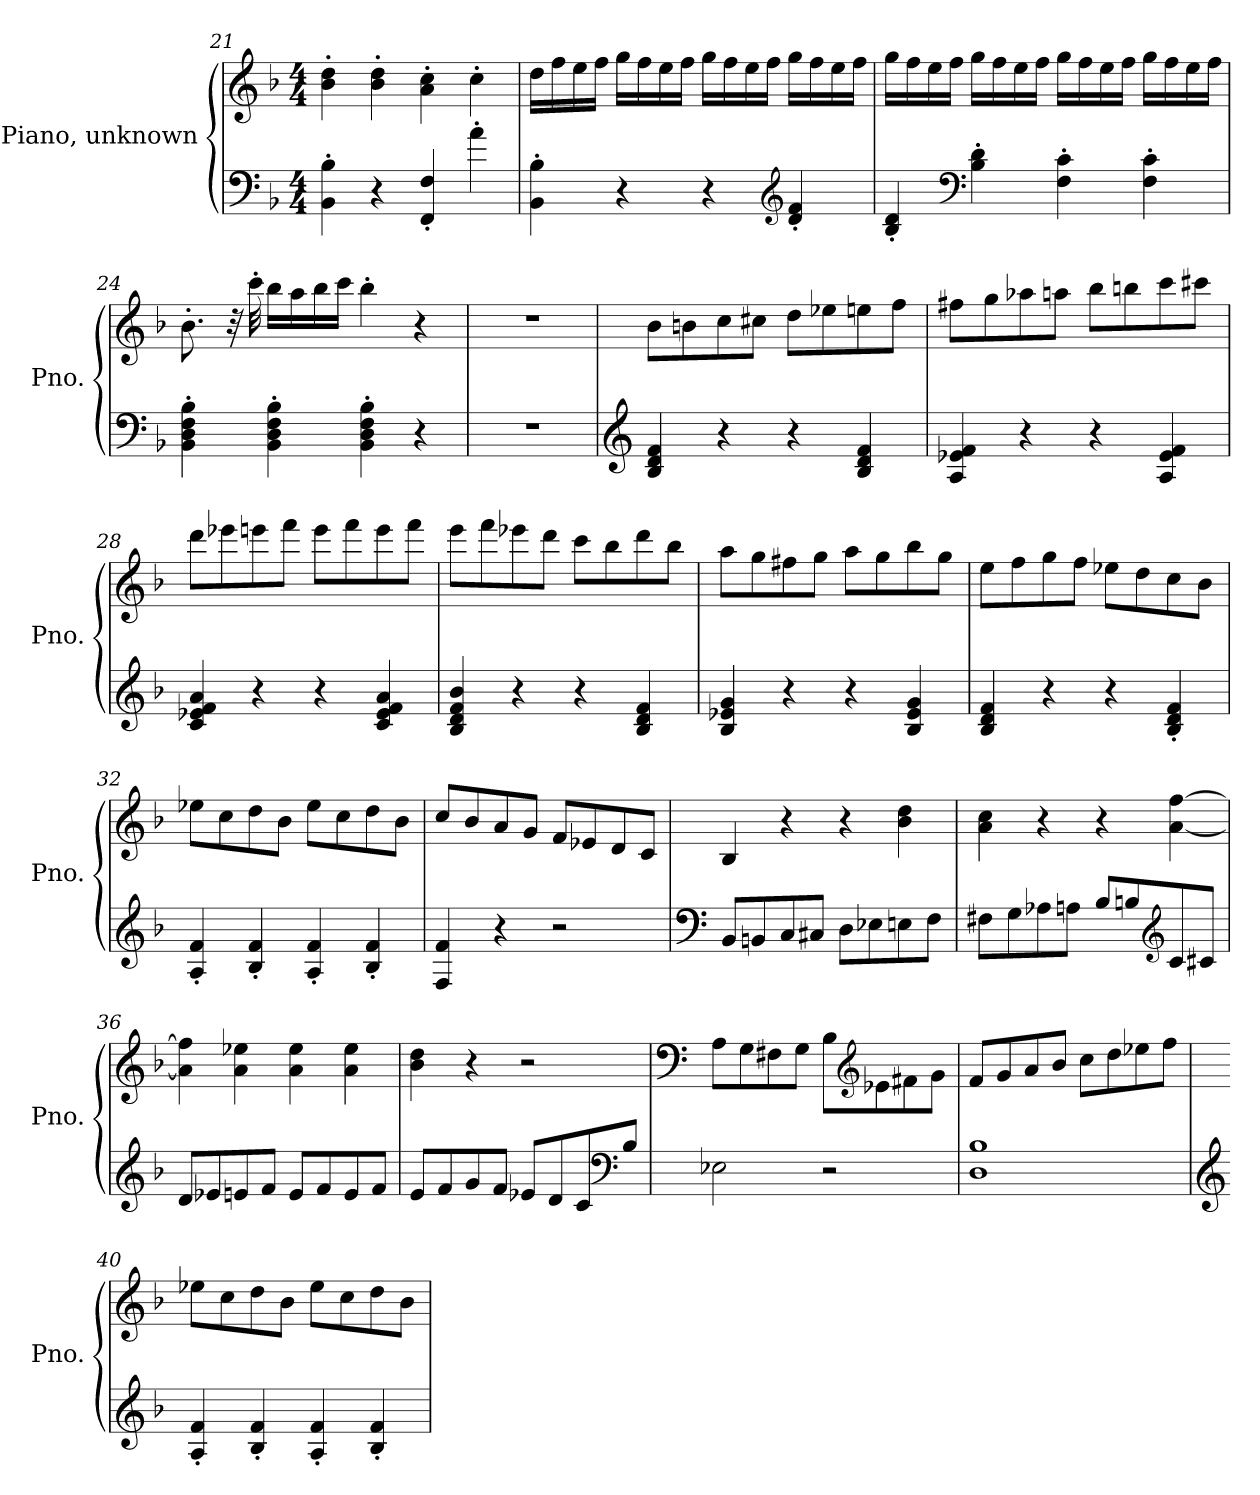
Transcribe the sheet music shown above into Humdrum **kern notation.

**kern	**kern
*part1	*part1
*staff2	*staff1
*I"Piano, unknown	*
*I'Pno.	*
*clefF4	*clefG2
*k[b-]	*k[b-]
*M4/4	*M4/4
=21	=21
4BB-\' 4B-\'	4b-\' 4dd\'
4r	4b-\' 4dd\'
4FF/' 4F/'	4a\' 4cc\'
4a'\	4cc'\
=22	=22
4BB-\' 4B-\'	16dd\LL
.	16ff\
.	16ee\
.	16ff\JJ
4r	16gg\LL
.	16ff\
.	16ee\
.	16ff\JJ
4r	16gg\LL
.	16ff\
.	16ee\
.	16ff\JJ
*clefG2	*
4d/' 4f/'	16gg\LL
.	16ff\
.	16ee\
.	16ff\JJ
!!LO:LB:g=z
=23	=23
4B-/' 4d/'	16gg\LL
.	16ff\
.	16ee\
.	16ff\JJ
*clefF4	*
4B-\' 4d\'	16gg\LL
.	16ff\
.	16ee\
.	16ff\JJ
4F\' 4c\'	16gg\LL
.	16ff\
.	16ee\
.	16ff\JJ
4F\' 4c\'	16gg\LL
.	16ff\
.	16ee\
.	16ff\JJ
=24	=24
4BB-\' 4D\' 4F\' 4B-\'	8.b-'\
.	32r
.	32ccc'\
4BB-\' 4D\' 4F\' 4B-\'	16bb-\LL
.	16aa\
.	16bb-\
.	16ccc\JJ
4BB-\' 4D\' 4F\' 4B-\'	4bb-'\
4r	4r
=25	=25
1r	1r
=26	=26
*clefG2	*
4B-/ 4d/ 4f/	8b-\L
.	8bn\
4r	8cc\
.	8cc#X\J
4r	8dd\L
.	8ee-X\
4B-/ 4d/ 4f/	8een\
.	8ff\J
!!LO:PB:g=z
=27	=27
4A/ 4e-X/ 4f/	8ff#X\L
.	8gg\
4r	8aa-X\
.	8aan\J
4r	8bb-\L
.	8bbn\
4A/ 4e-/ 4f/	8ccc\
.	8ccc#X\J
=28	=28
4c/ 4e-X/ 4f/ 4a/	8ddd\L
.	8eee-X\
4r	8eeen\
.	8fff\J
4r	8eee\L
.	8fff\
4c/ 4e-/ 4f/ 4a/	8eee\
.	8fff\J
=29	=29
4B-/ 4d/ 4f/ 4b-/	8eee\L
.	8fff\
4r	8eee-X\
.	8ddd\J
4r	8ccc\L
.	8bb-\
4B-/ 4d/ 4f/	8ddd\
.	8bb-\J
!!LO:LB:g=z
=30	=30
4B-/ 4e-X/ 4g/	8aa\L
.	8gg\
4r	8ff#X\
.	8gg\J
4r	8aa\L
.	8gg\
4B-/ 4e-/ 4g/	8bb-\
.	8gg\J
=31	=31
4B-/ 4d/ 4f/	8ee\L
.	8ff\
4r	8gg\
.	8ff\J
4r	8ee-X\L
.	8dd\
4B-/' 4d/' 4f/'	8cc\
.	8b-\J
=32	=32
4A/' 4f/'	8ee-X\L
.	8cc\
4B-/' 4f/'	8dd\
.	8b-\J
4A/' 4f/'	8ee-\L
.	8cc\
4B-/' 4f/'	8dd\
.	8b-\J
=33	=33
4F/ 4f/	8cc/L
.	8b-/
4r	8a/
.	8g/J
2r	8f/L
.	8e-X/
.	8d/
.	8c/J
!!LO:LB:g=z
=34	=34
*clefF4	*
8BB-/L	4B-/
8BBn/	.
8C/	4r
8C#X/J	.
8D\L	4r
8E-X\	.
8En\	4b-\ 4dd\
8F\J	.
=35	=35
8F#X\L	4a\ 4cc\
8G\	.
8A-X\	4r
8An\J	.
8B-/L	4r
8Bn/	.
*clefG2	*
8c/	[4a\ [4ff\
8c#X/J	.
=36	=36
8d/L	4a\] 4ff\]
8e-X/	.
8en/	4a\ 4ee-X\
8f/J	.
8e/L	4a\ 4ee-\
8f/	.
8e/	4a\ 4ee-\
8f/J	.
=37	=37
8e/L	4b-\ 4dd\
8f/	.
8g/	4r
8f/J	.
8e-X/L	2r
8d/	.
8c/	.
*clefF4	*
8B-/J	.
!!LO:LB:g=z
=38	=38
*	*clefF4
2E-X\	8A\L
.	8G\
.	8F#X\
.	8G\J
2r	8B-\L
*	*clefG2
.	8e-X\
.	8f#X\
.	8g\J
=39	=39
1D 1B-	8f/L
.	8g/
.	8a/
.	8b-/J
.	8cc\L
.	8dd\
.	8ee-X\
.	8ff\J
=40	=40
*clefG2	*
4A/' 4f/'	8ee-X\L
.	8cc\
4B-/' 4f/'	8dd\
.	8b-\J
4A/' 4f/'	8ee-\L
.	8cc\
4B-/' 4f/'	8dd\
.	8b-\J
=	=
*-	*-
